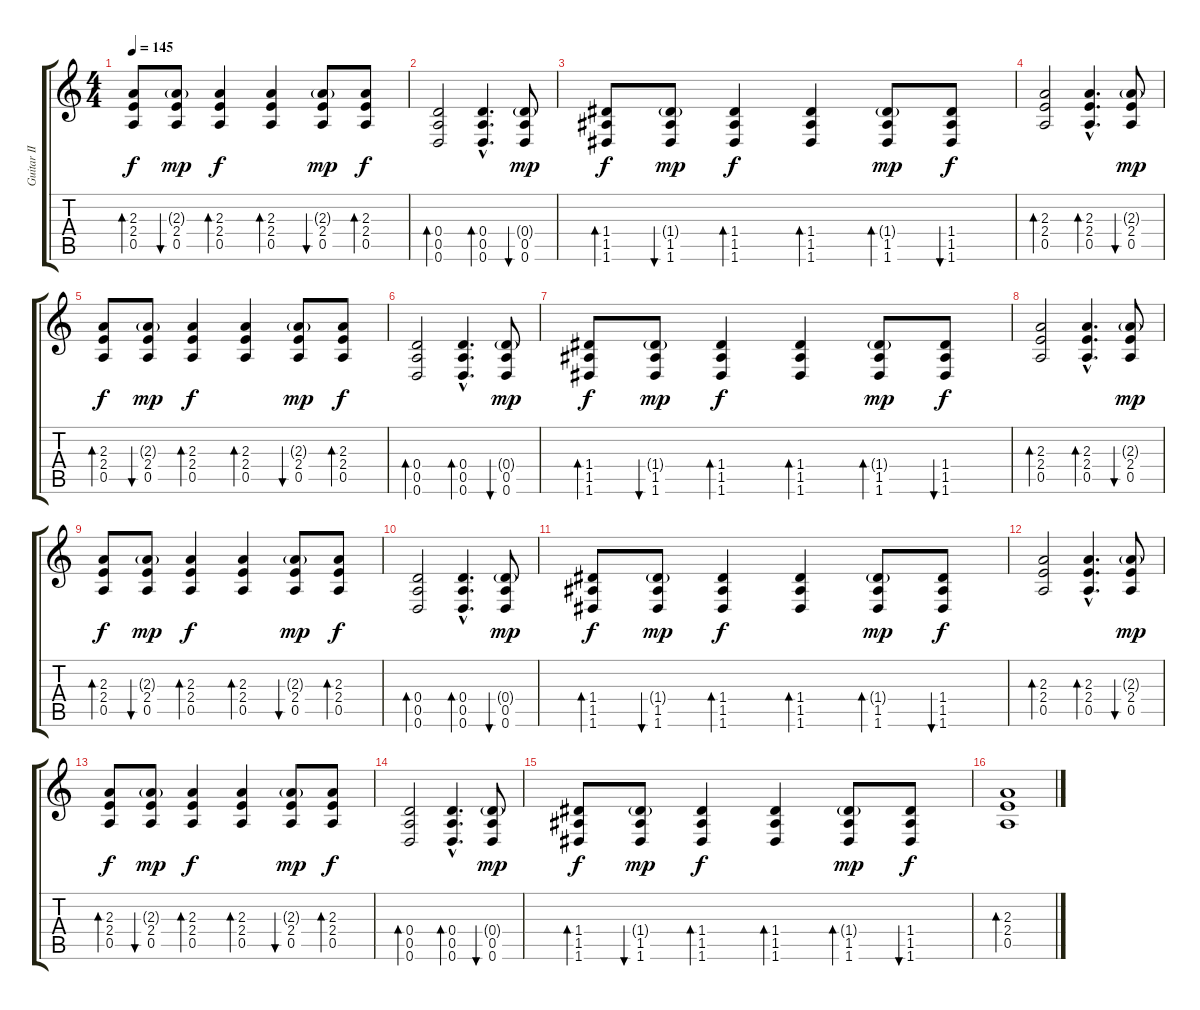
\track ("Guitar II" "Guitar II") {instrument acousticguitarsteel}
\staff {score tabs}
\tuning (E4 B3 G3 D3 A2 D2) {hide}
\ts (4 4)
\tempo 145
\clef g2
\ks c
(2.3 2.4 0.5).8{bd 60 dy f} (2.3{g} 2.4 0.5).8{bu 60 dy mp} (2.3 2.4 0.5).4{bd 60 dy f} (2.3 2.4 0.5).4{bd 60} (2.3{g} 2.4 0.5).8{bu 60 dy mp} (2.3 2.4 0.5).8{bd 60 dy f} |
(0.4 0.5 0.6).2{bd 60} (0.4{hac} 0.5{hac} 0.6{hac}).4{d bd 60} (0.4{g} 0.5 0.6).8{bu 60 dy mp} |
(1.4 1.5 1.6).8{bd 60 dy f} (1.4{g} 1.5 1.6).8{bu 60 dy mp} (1.4 1.5 1.6).4{bd 60 dy f} (1.4 1.5 1.6).4{bd 60} (1.4{g} 1.5 1.6).8{bd 60 dy mp} (1.4 1.5 1.6).8{bu 60 dy f} |
(2.3 2.4 0.5).2{bd 60} (2.3{hac} 2.4{hac} 0.5{hac}).4{d bd 60} (2.3{g} 2.4 0.5).8{bu 60 dy mp} |
(2.3 2.4 0.5).8{bd 60 dy f} (2.3{g} 2.4 0.5).8{bu 60 dy mp} (2.3 2.4 0.5).4{bd 60 dy f} (2.3 2.4 0.5).4{bd 60} (2.3{g} 2.4 0.5).8{bu 60 dy mp} (2.3 2.4 0.5).8{bd 60 dy f} |
(0.4 0.5 0.6).2{bd 60} (0.4{hac} 0.5{hac} 0.6{hac}).4{d bd 60} (0.4{g} 0.5 0.6).8{bu 60 dy mp} |
(1.4 1.5 1.6).8{bd 60 dy f} (1.4{g} 1.5 1.6).8{bu 60 dy mp} (1.4 1.5 1.6).4{bd 60 dy f} (1.4 1.5 1.6).4{bd 60} (1.4{g} 1.5 1.6).8{bd 60 dy mp} (1.4 1.5 1.6).8{bu 60 dy f} |
(2.3 2.4 0.5).2{bd 60} (2.3{hac} 2.4{hac} 0.5{hac}).4{d bd 60} (2.3{g} 2.4 0.5).8{bu 60 dy mp} |
(2.3 2.4 0.5).8{bd 60 dy f} (2.3{g} 2.4 0.5).8{bu 60 dy mp} (2.3 2.4 0.5).4{bd 60 dy f} (2.3 2.4 0.5).4{bd 60} (2.3{g} 2.4 0.5).8{bu 60 dy mp} (2.3 2.4 0.5).8{bd 60 dy f} |
(0.4 0.5 0.6).2{bd 60} (0.4{hac} 0.5{hac} 0.6{hac}).4{d bd 60} (0.4{g} 0.5 0.6).8{bu 60 dy mp} |
(1.4 1.5 1.6).8{bd 60 dy f} (1.4{g} 1.5 1.6).8{bu 60 dy mp} (1.4 1.5 1.6).4{bd 60 dy f} (1.4 1.5 1.6).4{bd 60} (1.4{g} 1.5 1.6).8{bd 60 dy mp} (1.4 1.5 1.6).8{bu 60 dy f} |
(2.3 2.4 0.5).2{bd 60} (2.3{hac} 2.4{hac} 0.5{hac}).4{d bd 60} (2.3{g} 2.4 0.5).8{bu 60 dy mp} |
(2.3 2.4 0.5).8{bd 60 dy f} (2.3{g} 2.4 0.5).8{bu 60 dy mp} (2.3 2.4 0.5).4{bd 60 dy f} (2.3 2.4 0.5).4{bd 60} (2.3{g} 2.4 0.5).8{bu 60 dy mp} (2.3 2.4 0.5).8{bd 60 dy f} |
(0.4 0.5 0.6).2{bd 60} (0.4{hac} 0.5{hac} 0.6{hac}).4{d bd 60} (0.4{g} 0.5 0.6).8{bu 60 dy mp} |
(1.4 1.5 1.6).8{bd 60 dy f} (1.4{g} 1.5 1.6).8{bu 60 dy mp} (1.4 1.5 1.6).4{bd 60 dy f} (1.4 1.5 1.6).4{bd 60} (1.4{g} 1.5 1.6).8{bd 60 dy mp} (1.4 1.5 1.6).8{bu 120 dy f} |
(2.3 2.4 0.5).1{bd 120 volume 0}
